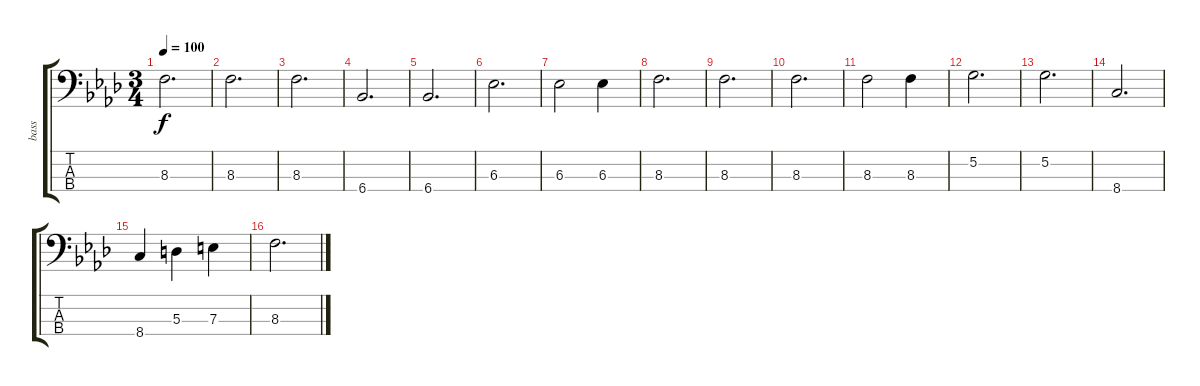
\track ("bass" "bass") {instrument electricbassfinger}
\staff {score tabs}
\tuning (G2 D2 A1 E1) {hide}
\ts (3 4)
\tempo 100
\clef f4
\ks fminor
8.3.2{d dy f} |
8.3.2{d} |
8.3.2{d} |
6.4.2{d} |
6.4.2{d} |
6.3.2{d} |
6.3.2 6.3.4 |
8.3.2{d} |
8.3.2{d} |
8.3.2{d} |
8.3.2 8.3.4 |
5.2.2{d} |
5.2.2{d} |
8.4.2{d} |
8.4.4 5.3.4 7.3.4 |
8.3.2{d}
